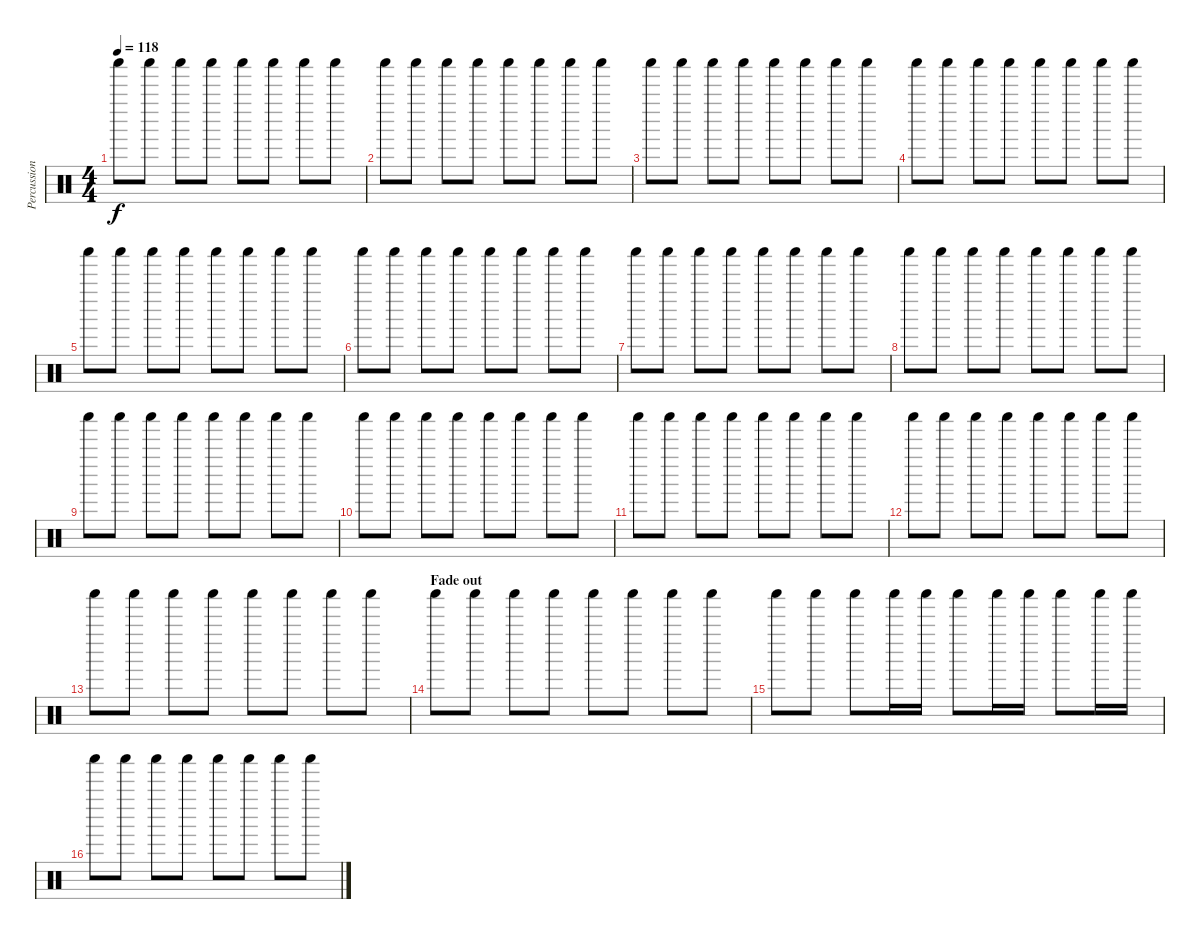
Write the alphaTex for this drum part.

\track ("Percussions" "Percussion") {instrument percussion}
\staff {score}
\articulation defaults
\ts (4 4)
\tempo 118
\clef neutral
\ks c "Shaker (hit)".8{dy f} "Shaker (hit)".8 "Shaker (hit)".8 "Shaker (hit)".8 "Shaker (hit)".8 "Shaker (hit)".8 "Shaker (hit)".8 "Shaker (hit)".8
|
"Shaker (hit)".8 "Shaker (hit)".8 "Shaker (hit)".8 "Shaker (hit)".8 "Shaker (hit)".8 "Shaker (hit)".8 "Shaker (hit)".8 "Shaker (hit)".8 |
"Shaker (hit)".8 "Shaker (hit)".8 "Shaker (hit)".8 "Shaker (hit)".8 "Shaker (hit)".8 "Shaker (hit)".8 "Shaker (hit)".8 "Shaker (hit)".8 |
"Shaker (hit)".8 "Shaker (hit)".8 "Shaker (hit)".8 "Shaker (hit)".8 "Shaker (hit)".8 "Shaker (hit)".8 "Shaker (hit)".8 "Shaker (hit)".8 |
"Shaker (hit)".8 "Shaker (hit)".8 "Shaker (hit)".8 "Shaker (hit)".8 "Shaker (hit)".8 "Shaker (hit)".8 "Shaker (hit)".8 "Shaker (hit)".8 |
"Shaker (hit)".8 "Shaker (hit)".8 "Shaker (hit)".8 "Shaker (hit)".8 "Shaker (hit)".8 "Shaker (hit)".8 "Shaker (hit)".8 "Shaker (hit)".8 |
"Shaker (hit)".8 "Shaker (hit)".8 "Shaker (hit)".8 "Shaker (hit)".8 "Shaker (hit)".8 "Shaker (hit)".8 "Shaker (hit)".8 "Shaker (hit)".8 |
"Shaker (hit)".8 "Shaker (hit)".8 "Shaker (hit)".8 "Shaker (hit)".8 "Shaker (hit)".8 "Shaker (hit)".8 "Shaker (hit)".8 "Shaker (hit)".8 |
"Shaker (hit)".8 "Shaker (hit)".8 "Shaker (hit)".8 "Shaker (hit)".8 "Shaker (hit)".8 "Shaker (hit)".8 "Shaker (hit)".8 "Shaker (hit)".8 |
"Shaker (hit)".8 "Shaker (hit)".8 "Shaker (hit)".8 "Shaker (hit)".8 "Shaker (hit)".8 "Shaker (hit)".8 "Shaker (hit)".8 "Shaker (hit)".8 |
"Shaker (hit)".8 "Shaker (hit)".8 "Shaker (hit)".8 "Shaker (hit)".8 "Shaker (hit)".8 "Shaker (hit)".8 "Shaker (hit)".8 "Shaker (hit)".8 |
"Shaker (hit)".8 "Shaker (hit)".8 "Shaker (hit)".8 "Shaker (hit)".8 "Shaker (hit)".8 "Shaker (hit)".8 "Shaker (hit)".8 "Shaker (hit)".8 |
"Shaker (hit)".8 "Shaker (hit)".8 "Shaker (hit)".8 "Shaker (hit)".8 "Shaker (hit)".8 "Shaker (hit)".8 "Shaker (hit)".8 "Shaker (hit)".8 |
\section ("" "Fade out")
"Shaker (hit)".8 "Shaker (hit)".8 "Shaker (hit)".8 "Shaker (hit)".8 "Shaker (hit)".8 "Shaker (hit)".8 "Shaker (hit)".8 "Shaker (hit)".8 |
"Shaker (hit)".8 "Shaker (hit)".8 "Shaker (hit)".8 "Shaker (hit)".16 "Shaker (hit)".16 "Shaker (hit)".8 "Shaker (hit)".16 "Shaker (hit)".16 "Shaker (hit)".8 "Shaker (hit)".16 "Shaker (hit)".16 |
"Shaker (hit)".8 "Shaker (hit)".8 "Shaker (hit)".8 "Shaker (hit)".8 "Shaker (hit)".8 "Shaker (hit)".8 "Shaker (hit)".8 "Shaker (hit)".8
